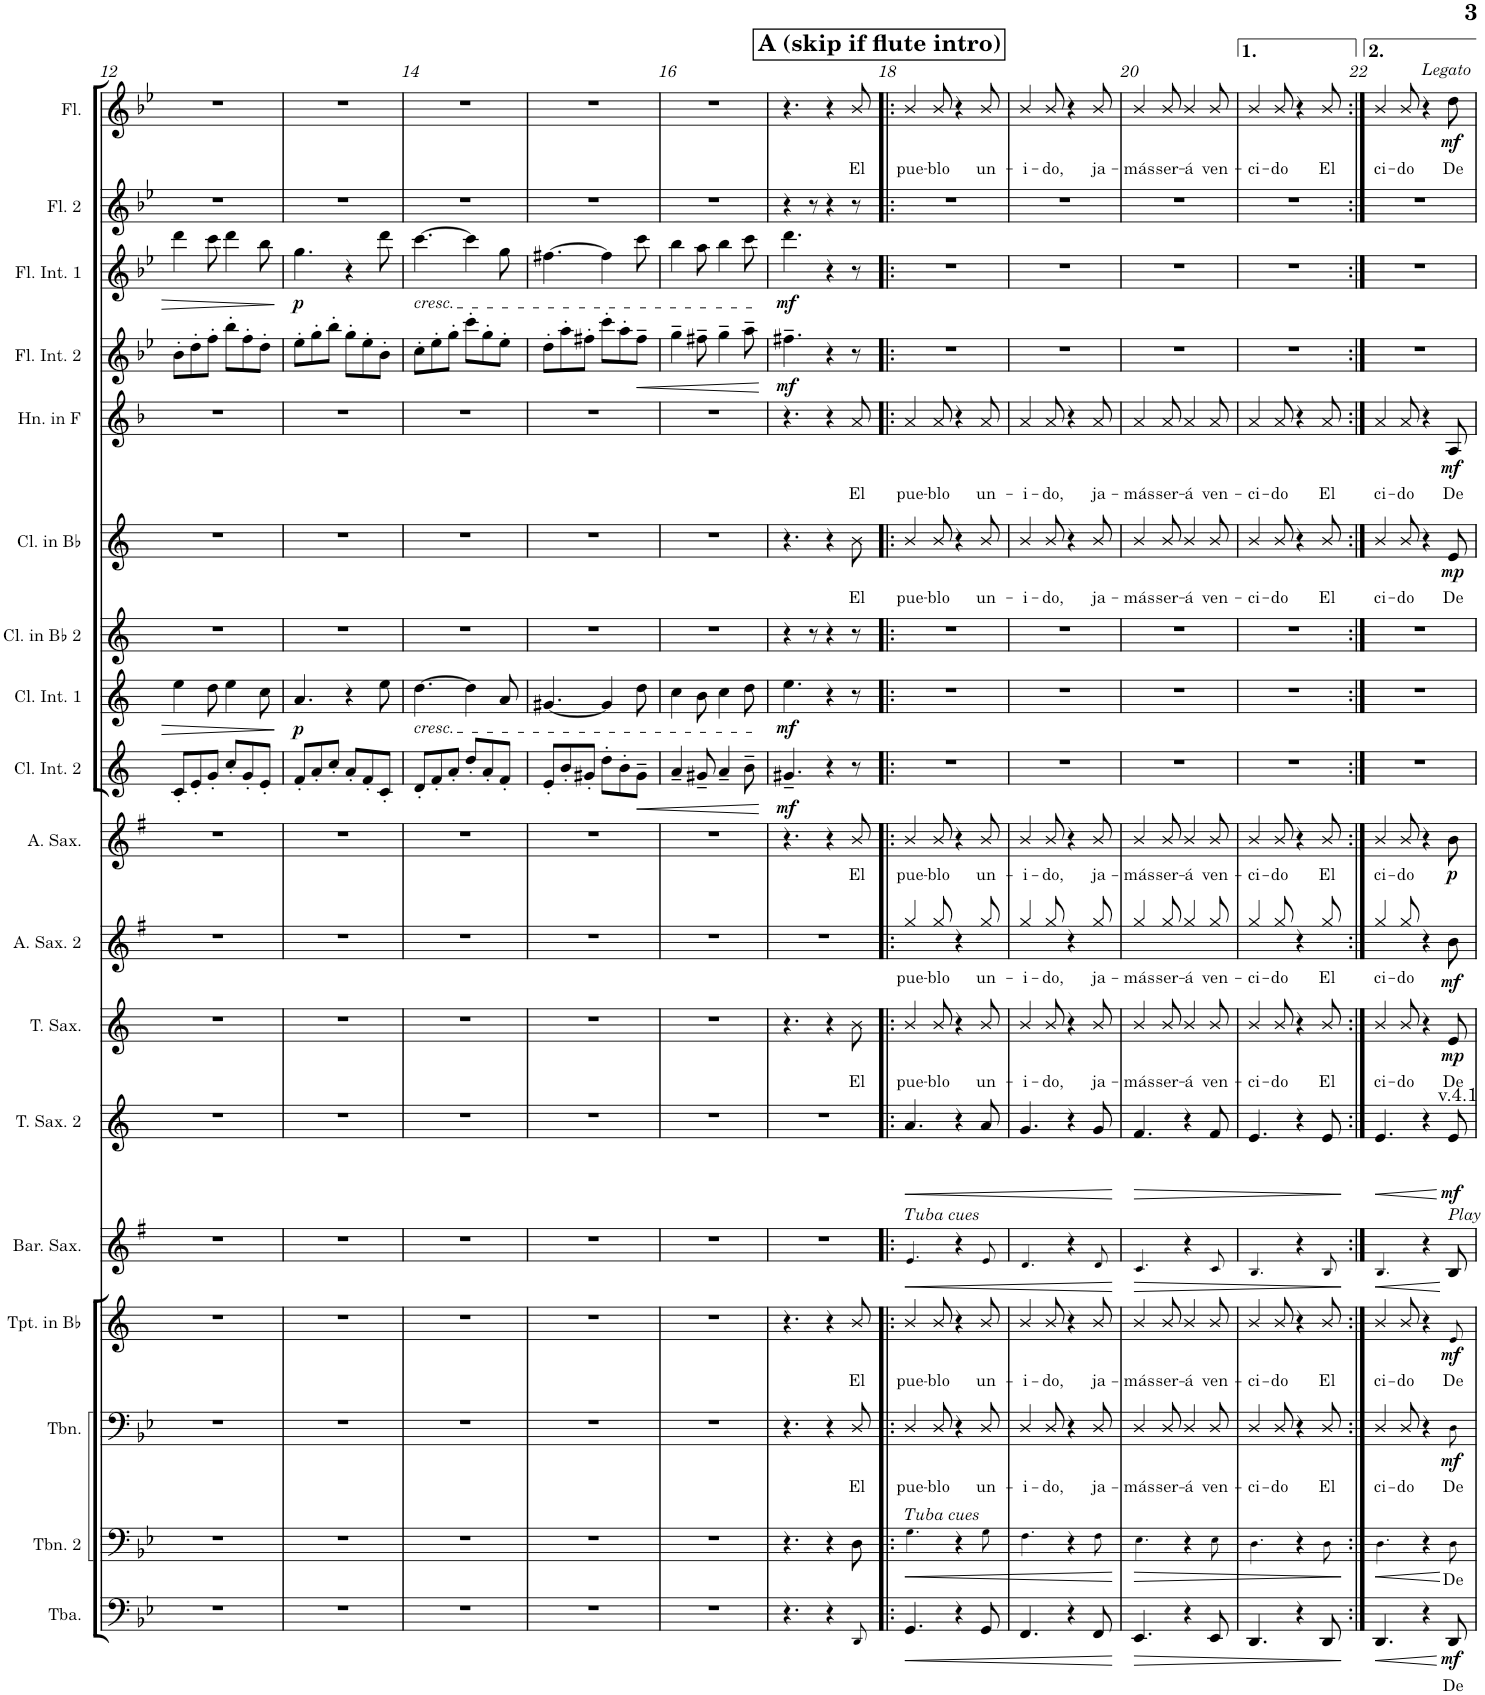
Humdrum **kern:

**kern	**text	**dynam	**kern	**text	**dynam	**kern	**text	**dynam	**kern	**text	**dynam	**kern	**dynam	**kern	**dynam	**kern	**text	**dynam	**kern	**text	**dynam	**kern	**text	**dynam	**kern	**dynam	**kern	**dynam	**kern	**kern	**text	**dynam	**kern	**text	**dynam	**kern	**dynam	**kern	**dynam	**kern	**kern	**text	**dynam
*part18	*part18	*part18	*part17	*part17	*part17	*part16	*part16	*part16	*part15	*part15	*part15	*part14	*part14	*part13	*part13	*part12	*part12	*part12	*part11	*part11	*part11	*part10	*part10	*part10	*part9	*part9	*part8	*part8	*part7	*part6	*part6	*part6	*part5	*part5	*part5	*part4	*part4	*part3	*part3	*part2	*part1	*part1	*part1
*staff18	*staff18	*staff18	*staff17	*staff17	*staff17	*staff16	*staff16	*staff16	*staff15	*staff15	*staff15	*staff14	*staff14	*staff13	*staff13	*staff12	*staff12	*staff12	*staff11	*staff11	*staff11	*staff10	*staff10	*staff10	*staff9	*staff9	*staff8	*staff8	*staff7	*staff6	*staff6	*staff6	*staff5	*staff5	*staff5	*staff4	*staff4	*staff3	*staff3	*staff2	*staff1	*staff1	*staff1
*I"Tuba	*	*	*I"Trombone 2	*	*	*I"Trombone	*	*	*I"Trumpet in Bb	*	*	*I"Baritone Saxophone	*	*I"Tenor Saxophone 2	*	*I"Tenor Saxophone	*	*	*I"Alto Saxophone 2	*	*	*I"Alto Saxophone	*	*	*I"Clarinet Intro 2	*	*I"Clarinet Intro 1	*	*I"Clarinet in Bb 2	*I"Clarinet in Bb	*	*	*I"Horn in F	*	*	*I"Flute Intro 2	*	*I"Flute Intro 1	*	*I"Flute 2	*I"Flute	*	*
*I'Tba.	*	*	*I'Tbn. 2	*	*	*I'Tbn.	*	*	*I'Tpt. in Bb	*	*	*I'Bar. Sax.	*	*I'T. Sax. 2	*	*I'T. Sax.	*	*	*I'A. Sax. 2	*	*	*I'A. Sax.	*	*	*I'Cl. Int. 2	*	*I'Cl. Int. 1	*	*I'Cl. in Bb 2	*I'Cl. in Bb	*	*	*I'Hn. in F	*	*	*I'Fl. Int. 2	*	*I'Fl. Int. 1	*	*I'Fl. 2	*I'Fl.	*	*
!!LO:PB:g=z
*clefF4	*	*	*clefF4	*	*	*clefF4	*	*	*clefG2	*	*	*clefG2	*	*clefG2	*	*clefG2	*	*	*clefG2	*	*	*clefG2	*	*	*clefG2	*	*clefG2	*	*clefG2	*clefG2	*	*	*clefG2	*	*	*clefG2	*	*clefG2	*	*clefG2	*clefG2	*	*
*	*	*	*	*	*	*	*	*	*Trd1c2	*	*	*Trd12c21	*	*Trd8c14	*	*Trd8c14	*	*	*Trd5c9	*	*	*Trd5c9	*	*	*Trd1c2	*	*Trd1c2	*	*Trd1c2	*Trd1c2	*	*	*Trd4c7	*	*	*	*	*	*	*	*	*	*
*k[b-e-]	*	*	*k[b-e-]	*	*	*k[b-e-]	*	*	*k[]	*	*	*k[f#]	*	*k[]	*	*k[]	*	*	*k[f#]	*	*	*k[f#]	*	*	*k[]	*	*k[]	*	*k[]	*k[]	*	*	*k[b-]	*	*	*k[b-e-]	*	*k[b-e-]	*	*k[b-e-]	*k[b-e-]	*	*
*M6/8	*	*	*M6/8	*	*	*M6/8	*	*	*M6/8	*	*	*M6/8	*	*M6/8	*	*M6/8	*	*	*M6/8	*	*	*M6/8	*	*	*M6/8	*	*M6/8	*	*M6/8	*M6/8	*	*	*M6/8	*	*	*M6/8	*	*M6/8	*	*M6/8	*M6/8	*	*
=12	=12	=12	=12	=12	=12	=12	=12	=12	=12	=12	=12	=12	=12	=12	=12	=12	=12	=12	=12	=12	=12	=12	=12	=12	=12	=12	=12	=12	=12	=12	=12	=12	=12	=12	=12	=12	=12	=12	=12	=12	=12	=12	=12
2.r	.	.	2.r	.	.	2.r	.	.	2.r	.	.	2.r	.	2.r	.	2.r	.	.	2.r	.	.	2.r	.	.	8c'/L	.	4ee\	.	2.r	2.r	.	.	2.r	.	.	8b-'\L	.	4ddd\	.	2.r	2.r	.	.
.	.	.	.	.	.	.	.	.	.	.	.	.	.	.	.	.	.	.	.	.	.	.	.	.	8e'/	.	.	.	.	.	.	.	.	.	.	8dd'\	.	.	.	.	.	.	.
.	.	.	.	.	.	.	.	.	.	.	.	.	.	.	.	.	.	.	.	.	.	.	.	.	8g'/J	.	8dd\	.	.	.	.	.	.	.	.	8ff'\J	.	8ccc\	.	.	.	.	.
.	.	.	.	.	.	.	.	.	.	.	.	.	.	.	.	.	.	.	.	.	.	.	.	.	8cc'/L	.	4ee\	.	.	.	.	.	.	.	.	8bb-'\L	.	4ddd\	.	.	.	.	.
.	.	.	.	.	.	.	.	.	.	.	.	.	.	.	.	.	.	.	.	.	.	.	.	.	8g'/	.	.	.	.	.	.	.	.	.	.	8ff'\	.	.	.	.	.	.	.
.	.	.	.	.	.	.	.	.	.	.	.	.	.	.	.	.	.	.	.	.	.	.	.	.	8e'/J	.	8cc\	.	.	.	.	.	.	.	.	8dd'\J	.	8bb-\	.	.	.	.	.
=13	=13	=13	=13	=13	=13	=13	=13	=13	=13	=13	=13	=13	=13	=13	=13	=13	=13	=13	=13	=13	=13	=13	=13	=13	=13	=13	=13	=13	=13	=13	=13	=13	=13	=13	=13	=13	=13	=13	=13	=13	=13	=13	=13
!	!	!	!	!	!	!	!	!	!	!	!	!	!	!	!	!	!	!	!	!	!	!	!	!	!	!	!	!LO:DY:b	!	!	!	!	!	!	!	!	!	!	!LO:DY:b	!	!	!	!
2.r	.	.	2.r	.	.	2.r	.	.	2.r	.	.	2.r	.	2.r	.	2.r	.	.	2.r	.	.	2.r	.	.	8f'/L	.	4.a/	p	2.r	2.r	.	.	2.r	.	.	8ee-'\L	.	4.gg\	p	2.r	2.r	.	.
.	.	.	.	.	.	.	.	.	.	.	.	.	.	.	.	.	.	.	.	.	.	.	.	.	8a'/	.	.	.	.	.	.	.	.	.	.	8gg'\	.	.	.	.	.	.	.
.	.	.	.	.	.	.	.	.	.	.	.	.	.	.	.	.	.	.	.	.	.	.	.	.	8cc'/J	.	.	.	.	.	.	.	.	.	.	8bb-'\J	.	.	.	.	.	.	.
.	.	.	.	.	.	.	.	.	.	.	.	.	.	.	.	.	.	.	.	.	.	.	.	.	8a'/L	.	4r	.	.	.	.	.	.	.	.	8gg'\L	.	4r	.	.	.	.	.
.	.	.	.	.	.	.	.	.	.	.	.	.	.	.	.	.	.	.	.	.	.	.	.	.	8f'/	.	.	.	.	.	.	.	.	.	.	8ee-'\	.	.	.	.	.	.	.
.	.	.	.	.	.	.	.	.	.	.	.	.	.	.	.	.	.	.	.	.	.	.	.	.	8c'/J	.	8ee\	.	.	.	.	.	.	.	.	8b-'\J	.	8ddd\	.	.	.	.	.
=14	=14	=14	=14	=14	=14	=14	=14	=14	=14	=14	=14	=14	=14	=14	=14	=14	=14	=14	=14	=14	=14	=14	=14	=14	=14	=14	=14	=14	=14	=14	=14	=14	=14	=14	=14	=14	=14	=14	=14	=14	=14	=14	=14
!	!	!	!	!	!	!	!	!	!	!	!	!	!	!	!	!	!	!	!	!	!	!	!	!	!	!	!	!	!	!	!	!	!	!	!	!	!	!LO:TX:b:i:t=cresc.	!	!	!	!	!
!	!	!	!	!	!	!	!	!	!	!	!	!	!	!	!	!	!	!	!	!	!	!	!	!	!	!	!LO:TX:b:i:t=cresc.	!	!	!	!	!	!	!	!	!	!	!	!	!	!	!	!
2.r	.	.	2.r	.	.	2.r	.	.	2.r	.	.	2.r	.	2.r	.	2.r	.	.	2.r	.	.	2.r	.	.	8d'/L	.	[4.dd\	.	2.r	2.r	.	.	2.r	.	.	8cc'\L	.	[4.ccc\	.	2.r	2.r	.	.
.	.	.	.	.	.	.	.	.	.	.	.	.	.	.	.	.	.	.	.	.	.	.	.	.	8f'/	.	.	.	.	.	.	.	.	.	.	8ee-'\	.	.	.	.	.	.	.
.	.	.	.	.	.	.	.	.	.	.	.	.	.	.	.	.	.	.	.	.	.	.	.	.	8a'/J	.	.	.	.	.	.	.	.	.	.	8gg'\J	.	.	.	.	.	.	.
.	.	.	.	.	.	.	.	.	.	.	.	.	.	.	.	.	.	.	.	.	.	.	.	.	8dd'/L	.	4dd\]	.	.	.	.	.	.	.	.	8ccc'\L	.	4ccc\]	.	.	.	.	.
.	.	.	.	.	.	.	.	.	.	.	.	.	.	.	.	.	.	.	.	.	.	.	.	.	8a'/	.	.	.	.	.	.	.	.	.	.	8gg'\	.	.	.	.	.	.	.
.	.	.	.	.	.	.	.	.	.	.	.	.	.	.	.	.	.	.	.	.	.	.	.	.	8f'/J	.	8a/	.	.	.	.	.	.	.	.	8ee-'\J	.	8gg\	.	.	.	.	.
=15	=15	=15	=15	=15	=15	=15	=15	=15	=15	=15	=15	=15	=15	=15	=15	=15	=15	=15	=15	=15	=15	=15	=15	=15	=15	=15	=15	=15	=15	=15	=15	=15	=15	=15	=15	=15	=15	=15	=15	=15	=15	=15	=15
2.r	.	.	2.r	.	.	2.r	.	.	2.r	.	.	2.r	.	2.r	.	2.r	.	.	2.r	.	.	2.r	.	.	8e'/L	.	[4.g#X/	.	2.r	2.r	.	.	2.r	.	.	8dd'\L	.	[4.ff#X\	.	2.r	2.r	.	.
.	.	.	.	.	.	.	.	.	.	.	.	.	.	.	.	.	.	.	.	.	.	.	.	.	8b'/	.	.	.	.	.	.	.	.	.	.	8aa'\	.	.	.	.	.	.	.
.	.	.	.	.	.	.	.	.	.	.	.	.	.	.	.	.	.	.	.	.	.	.	.	.	8g#X'/J	.	.	.	.	.	.	.	.	.	.	8ff#X'\J	.	.	.	.	.	.	.
.	.	.	.	.	.	.	.	.	.	.	.	.	.	.	.	.	.	.	.	.	.	.	.	.	8dd'\L	.	4g#/]	.	.	.	.	.	.	.	.	8ccc'\L	.	4ff#\]	.	.	.	.	.
.	.	.	.	.	.	.	.	.	.	.	.	.	.	.	.	.	.	.	.	.	.	.	.	.	8b'\	.	.	.	.	.	.	.	.	.	.	8aa'\	.	.	.	.	.	.	.
!	!	!	!	!	!	!	!	!	!	!	!	!	!	!	!	!	!	!	!	!	!	!	!	!	!	!LO:HP:b	!	!	!	!	!	!	!	!	!	!	!LO:HP:b	!	!	!	!	!	!
.	.	.	.	.	.	.	.	.	.	.	.	.	.	.	.	.	.	.	.	.	.	.	.	.	8g#~\J	<	8dd\	.	.	.	.	.	.	.	.	8ff#~\J	<	8ccc\	.	.	.	.	.
=16	=16	=16	=16	=16	=16	=16	=16	=16	=16	=16	=16	=16	=16	=16	=16	=16	=16	=16	=16	=16	=16	=16	=16	=16	=16	=16	=16	=16	=16	=16	=16	=16	=16	=16	=16	=16	=16	=16	=16	=16	=16	=16	=16
2.r	.	.	2.r	.	.	2.r	.	.	2.r	.	.	2.r	.	2.r	.	2.r	.	.	2.r	.	.	2.r	.	.	4a~/	.	4cc\	.	2.r	2.r	.	.	2.r	.	.	4gg~\	.	4bb-\	.	2.r	2.r	.	.
.	.	.	.	.	.	.	.	.	.	.	.	.	.	.	.	.	.	.	.	.	.	.	.	.	8g#X~/	.	8b\	.	.	.	.	.	.	.	.	8ff#X~\	.	8aa\	.	.	.	.	.
.	.	.	.	.	.	.	.	.	.	.	.	.	.	.	.	.	.	.	.	.	.	.	.	.	4a~/	.	4cc\	.	.	.	.	.	.	.	.	4gg~\	.	4bb-\	.	.	.	.	.
.	.	.	.	.	.	.	.	.	.	.	.	.	.	.	.	.	.	.	.	.	.	.	.	.	8b~\	.	8dd\	.	.	.	.	.	.	.	.	8aa~\	.	8ccc\	.	.	.	.	.
.	.	.	.	.	.	.	.	.	.	.	.	.	.	.	.	.	.	.	.	.	.	.	.	.	.	[	.	.	.	.	.	.	.	.	.	.	[	.	.	.	.	.	.
=17	=17	=17	=17	=17	=17	=17	=17	=17	=17	=17	=17	=17	=17	=17	=17	=17	=17	=17	=17	=17	=17	=17	=17	=17	=17	=17	=17	=17	=17	=17	=17	=17	=17	=17	=17	=17	=17	=17	=17	=17	=17	=17	=17
!	!	!	!	!	!	!	!	!	!	!	!	!	!	!	!	!	!	!	!	!	!	!	!	!	!	!LO:DY:b	!	!LO:DY:b	!	!	!	!	!	!	!	!	!LO:DY:b	!	!LO:DY:b	!	!	!	!
4.r	.	.	4.r	.	.	4.r	.	.	4.r	.	.	2.r	.	2.r	.	4.r	.	.	2.r	.	.	4.r	.	.	4.g#X~/	mf	4.ee\	mf	4r	4.r	.	.	4.r	.	.	4.ff#X~\	mf	4.ddd\	mf	4r	4.r	.	.
.	.	.	.	.	.	.	.	.	.	.	.	.	.	.	.	.	.	.	.	.	.	.	.	.	.	.	.	.	8r	.	.	.	.	.	.	.	.	.	.	8r	.	.	.
4r	.	.	4r	.	.	4r	.	.	4r	.	.	.	.	.	.	4r	.	.	.	.	.	4r	.	.	4r	.	4r	.	4r	4r	.	.	4r	.	.	4r	.	4r	.	4r	4r	.	.
!	!	!	!	!	!	!	!LO:LY:b	!	!	!LO:LY:b	!	!	!	!	!	!	!LO:LY:b	!	!	!	!	!	!LO:LY:b	!	!	!	!	!	!	!	!LO:LY:b	!	!	!LO:LY:b	!	!	!	!	!	!	!	!LO:LY:b	!
8DD/	.	.	8D\	.	.	8D/	El	.	8b/	El	.	.	.	.	.	8b\	El	.	.	.	.	8b/	El	.	8r	.	8r	.	8r	8b\	El	.	8a/	El	.	8r	.	8r	.	8r	8b-/	El	.
!!LO:REH:place=s1:a:B:cj:fs=14:t=A (skip if flute intro)
=18!|:	=18!|:	=18!|:	=18!|:	=18!|:	=18!|:	=18!|:	=18!|:	=18!|:	=18!|:	=18!|:	=18!|:	=18!|:	=18!|:	=18!|:	=18!|:	=18!|:	=18!|:	=18!|:	=18!|:	=18!|:	=18!|:	=18!|:	=18!|:	=18!|:	=18!|:	=18!|:	=18!|:	=18!|:	=18!|:	=18!|:	=18!|:	=18!|:	=18!|:	=18!|:	=18!|:	=18!|:	=18!|:	=18!|:	=18!|:	=18!|:	=18!|:	=18!|:	=18!|:
!	!	!	!	!	!	!	!	!	!	!	!	!LO:TX:a:i:t=Tuba cues	!	!	!	!	!	!	!	!	!	!	!	!	!	!	!	!	!	!	!	!	!	!	!	!	!	!	!	!	!	!	!
!	!	!	!LO:TX:a:i:t=Tuba cues	!	!	!	!	!	!	!	!	!	!	!	!	!	!	!	!	!	!	!	!	!	!	!	!	!	!	!	!	!	!	!	!	!	!	!	!	!	!	!	!
!	!	!LO:HP:b	!	!	!LO:HP:b	!	!LO:LY:b	!	!	!LO:LY:b	!	!	!LO:HP:b	!	!LO:HP:b	!	!LO:LY:b	!	!	!LO:LY:b	!	!	!LO:LY:b	!	!	!	!	!	!	!	!LO:LY:b	!	!	!LO:LY:b	!	!	!	!	!	!	!	!LO:LY:b	!
4.GG/	.	<	4.G\	.	<	4D/	pue-	.	4b/	pue-	.	4.e/	<	4.a/	<	4b/	pue-	.	4gg/	pue-	.	4b/	pue-	.	2.r	.	2.r	.	2.r	4b/	pue-	.	4a/	pue-	.	2.r	.	2.r	.	2.r	4b-/	pue-	.
!	!	!	!	!	!	!	!LO:LY:b	!	!	!LO:LY:b	!	!	!	!	!	!	!LO:LY:b	!	!	!LO:LY:b	!	!	!LO:LY:b	!	!	!	!	!	!	!	!LO:LY:b	!	!	!LO:LY:b	!	!	!	!	!	!	!	!LO:LY:b	!
.	.	.	.	.	.	8D/	-blo	.	8b/	-blo	.	.	.	.	.	8b/	-blo	.	8gg/	-blo	.	8b/	-blo	.	.	.	.	.	.	8b/	-blo	.	8a/	-blo	.	.	.	.	.	.	8b-/	-blo	.
4r	.	.	4r	.	.	4r	.	.	4r	.	.	4r	.	4r	.	4r	.	.	4r	.	.	4r	.	.	.	.	.	.	.	4r	.	.	4r	.	.	.	.	.	.	.	4r	.	.
!	!	!	!	!	!	!	!LO:LY:b	!	!	!LO:LY:b	!	!	!	!	!	!	!LO:LY:b	!	!	!LO:LY:b	!	!	!LO:LY:b	!	!	!	!	!	!	!	!LO:LY:b	!	!	!LO:LY:b	!	!	!	!	!	!	!	!LO:LY:b	!
8GG/	.	.	8G\	.	.	8D/	un-	.	8b/	un-	.	8e/	.	8a/	.	8b/	un-	.	8gg/	un-	.	8b/	un-	.	.	.	.	.	.	8b/	un-	.	8a/	un-	.	.	.	.	.	.	8b-/	un-	.
=19	=19	=19	=19	=19	=19	=19	=19	=19	=19	=19	=19	=19	=19	=19	=19	=19	=19	=19	=19	=19	=19	=19	=19	=19	=19	=19	=19	=19	=19	=19	=19	=19	=19	=19	=19	=19	=19	=19	=19	=19	=19	=19	=19
!	!	!	!	!	!	!	!LO:LY:b	!	!	!LO:LY:b	!	!	!	!	!	!	!LO:LY:b	!	!	!LO:LY:b	!	!	!LO:LY:b	!	!	!	!	!	!	!	!LO:LY:b	!	!	!LO:LY:b	!	!	!	!	!	!	!	!LO:LY:b	!
4.FF/	.	.	4.F\	.	.	4D/	-i-	.	4b/	-i-	.	4.d/	.	4.g/	.	4b/	-i-	.	4gg/	-i-	.	4b/	-i-	.	2.r	.	2.r	.	2.r	4b/	-i-	.	4a/	-i-	.	2.r	.	2.r	.	2.r	4b-/	-i-	.
!	!	!	!	!	!	!	!LO:LY:b	!	!	!LO:LY:b	!	!	!	!	!	!	!LO:LY:b	!	!	!LO:LY:b	!	!	!LO:LY:b	!	!	!	!	!	!	!	!LO:LY:b	!	!	!LO:LY:b	!	!	!	!	!	!	!	!LO:LY:b	!
.	.	.	.	.	.	8D/	-do,	.	8b/	-do,	.	.	.	.	.	8b/	-do,	.	8gg/	-do,	.	8b/	-do,	.	.	.	.	.	.	8b/	-do,	.	8a/	-do,	.	.	.	.	.	.	8b-/	-do,	.
4r	.	.	4r	.	.	4r	.	.	4r	.	.	4r	.	4r	.	4r	.	.	4r	.	.	4r	.	.	.	.	.	.	.	4r	.	.	4r	.	.	.	.	.	.	.	4r	.	.
!	!	!	!	!	!	!	!LO:LY:b	!	!	!LO:LY:b	!	!	!	!	!	!	!LO:LY:b	!	!	!LO:LY:b	!	!	!LO:LY:b	!	!	!	!	!	!	!	!LO:LY:b	!	!	!LO:LY:b	!	!	!	!	!	!	!	!LO:LY:b	!
8FF/	.	.	8F\	.	.	8D/	ja-	.	8b/	ja-	.	8d/	.	8g/	.	8b/	ja-	.	8gg/	ja-	.	8b/	ja-	.	.	.	.	.	.	8b/	ja-	.	8a/	ja-	.	.	.	.	.	.	8b-/	ja-	.
.	.	[	.	.	[	.	.	.	.	.	.	.	[	.	[	.	.	.	.	.	.	.	.	.	.	.	.	.	.	.	.	.	.	.	.	.	.	.	.	.	.	.	.
=20	=20	=20	=20	=20	=20	=20	=20	=20	=20	=20	=20	=20	=20	=20	=20	=20	=20	=20	=20	=20	=20	=20	=20	=20	=20	=20	=20	=20	=20	=20	=20	=20	=20	=20	=20	=20	=20	=20	=20	=20	=20	=20	=20
!	!	!LO:HP:b	!	!	!LO:HP:b	!	!LO:LY:b	!	!	!LO:LY:b	!	!	!LO:HP:b	!	!LO:HP:b	!	!LO:LY:b	!	!	!LO:LY:b	!	!	!LO:LY:b	!	!	!	!	!	!	!	!LO:LY:b	!	!	!LO:LY:b	!	!	!	!	!	!	!	!LO:LY:b	!
4.EE-/	.	>	4.E-\	.	>	4D/	-más	.	4b/	-más	.	4.c/	>	4.f/	>	4b/	-más	.	4gg/	-más	.	4b/	-más	.	2.r	.	2.r	.	2.r	4b/	-más	.	4a/	-más	.	2.r	.	2.r	.	2.r	4b-/	-más	.
!	!	!	!	!	!	!	!LO:LY:b	!	!	!LO:LY:b	!	!	!	!	!	!	!LO:LY:b	!	!	!LO:LY:b	!	!	!LO:LY:b	!	!	!	!	!	!	!	!LO:LY:b	!	!	!LO:LY:b	!	!	!	!	!	!	!	!LO:LY:b	!
.	.	.	.	.	.	8D/	ser-	.	8b/	ser-	.	.	.	.	.	8b/	ser-	.	8gg/	ser-	.	8b/	ser-	.	.	.	.	.	.	8b/	ser-	.	8a/	ser-	.	.	.	.	.	.	8b-/	ser-	.
!	!	!	!	!	!	!	!LO:LY:b	!	!	!LO:LY:b	!	!	!	!	!	!	!LO:LY:b	!	!	!LO:LY:b	!	!	!LO:LY:b	!	!	!	!	!	!	!	!LO:LY:b	!	!	!LO:LY:b	!	!	!	!	!	!	!	!LO:LY:b	!
4r	.	.	4r	.	.	4D/	-á	.	4b/	-á	.	4r	.	4r	.	4b/	-á	.	4gg/	-á	.	4b/	-á	.	.	.	.	.	.	4b/	-á	.	4a/	-á	.	.	.	.	.	.	4b-/	-á	.
!	!	!	!	!	!	!	!LO:LY:b	!	!	!LO:LY:b	!	!	!	!	!	!	!LO:LY:b	!	!	!LO:LY:b	!	!	!LO:LY:b	!	!	!	!	!	!	!	!LO:LY:b	!	!	!LO:LY:b	!	!	!	!	!	!	!	!LO:LY:b	!
8EE-/	.	.	8E-\	.	.	8D/	ven-	.	8b/	ven-	.	8c/	.	8f/	.	8b/	ven-	.	8gg/	ven-	.	8b/	ven-	.	.	.	.	.	.	8b/	ven-	.	8a/	ven-	.	.	.	.	.	.	8b-/	ven-	.
=21	=21	=21	=21	=21	=21	=21	=21	=21	=21	=21	=21	=21	=21	=21	=21	=21	=21	=21	=21	=21	=21	=21	=21	=21	=21	=21	=21	=21	=21	=21	=21	=21	=21	=21	=21	=21	=21	=21	=21	=21	=21	=21	=21
!	!	!	!	!	!	!	!LO:LY:b	!	!	!LO:LY:b	!	!	!	!	!	!	!LO:LY:b	!	!	!LO:LY:b	!	!	!LO:LY:b	!	!	!	!	!	!	!	!LO:LY:b	!	!	!LO:LY:b	!	!	!	!	!	!	!	!LO:LY:b	!
4.DD/	.	.	4.D\	.	.	4D/	-ci-	.	4b/	-ci-	.	4.B/	.	4.e/	.	4b/	-ci-	.	4gg/	-ci-	.	4b/	-ci-	.	2.r	.	2.r	.	2.r	4b/	-ci-	.	4a/	-ci-	.	2.r	.	2.r	.	2.r	4b-/	-ci-	.
!	!	!	!	!	!	!	!LO:LY:b	!	!	!LO:LY:b	!	!	!	!	!	!	!LO:LY:b	!	!	!LO:LY:b	!	!	!LO:LY:b	!	!	!	!	!	!	!	!LO:LY:b	!	!	!LO:LY:b	!	!	!	!	!	!	!	!LO:LY:b	!
.	.	.	.	.	.	8D/	-do	.	8b/	-do	.	.	.	.	.	8b/	-do	.	8gg/	-do	.	8b/	-do	.	.	.	.	.	.	8b/	-do	.	8a/	-do	.	.	.	.	.	.	8b-/	-do	.
4r	.	.	4r	.	.	4r	.	.	4r	.	.	4r	.	4r	.	4r	.	.	4r	.	.	4r	.	.	.	.	.	.	.	4r	.	.	4r	.	.	.	.	.	.	.	4r	.	.
!	!	!	!	!	!	!	!LO:LY:b	!	!	!LO:LY:b	!	!	!	!	!	!	!LO:LY:b	!	!	!LO:LY:b	!	!	!LO:LY:b	!	!	!	!	!	!	!	!LO:LY:b	!	!	!LO:LY:b	!	!	!	!	!	!	!	!LO:LY:b	!
8DD/	.	.	8D\	.	.	8D/	El	.	8b/	El	.	8B/	.	8e/	.	8b/	El	.	8gg/	El	.	8b/	El	.	.	.	.	.	.	8b/	El	.	8a/	El	.	.	.	.	.	.	8b-/	El	.
.	.	]	.	.	]	.	.	.	.	.	.	.	]	.	]	.	.	.	.	.	.	.	.	.	.	.	.	.	.	.	.	.	.	.	.	.	.	.	.	.	.	.	.
=22:|!	=22:|!	=22:|!	=22:|!	=22:|!	=22:|!	=22:|!	=22:|!	=22:|!	=22:|!	=22:|!	=22:|!	=22:|!	=22:|!	=22:|!	=22:|!	=22:|!	=22:|!	=22:|!	=22:|!	=22:|!	=22:|!	=22:|!	=22:|!	=22:|!	=22:|!	=22:|!	=22:|!	=22:|!	=22:|!	=22:|!	=22:|!	=22:|!	=22:|!	=22:|!	=22:|!	=22:|!	=22:|!	=22:|!	=22:|!	=22:|!	=22:|!	=22:|!	=22:|!
!	!	!LO:HP:b	!	!	!LO:HP:b	!	!LO:LY:b	!	!	!LO:LY:b	!	!	!LO:HP:b	!	!LO:HP:b	!	!LO:LY:b	!	!	!LO:LY:b	!	!	!LO:LY:b	!	!	!	!	!	!	!	!LO:LY:b	!	!	!LO:LY:b	!	!	!	!	!	!	!	!LO:LY:b	!
4.DD/	.	<	4.D\	.	<	4D/	ci-	.	4b/	ci-	.	4.B/	<	4.e/	<	4b/	ci-	.	4gg/	ci-	.	4b/	ci-	.	2.r	.	2.r	.	2.r	4b/	ci-	.	4a/	ci-	.	2.r	.	2.r	.	2.r	4b-/	ci-	.
!	!	!	!	!	!	!	!LO:LY:b	!	!	!LO:LY:b	!	!	!	!	!	!	!LO:LY:b	!	!	!LO:LY:b	!	!	!LO:LY:b	!	!	!	!	!	!	!	!LO:LY:b	!	!	!LO:LY:b	!	!	!	!	!	!	!	!LO:LY:b	!
.	.	.	.	.	.	8D/	-do	.	8b/	-do	.	.	.	.	.	8b/	-do	.	8gg/	-do	.	8b/	-do	.	.	.	.	.	.	8b/	-do	.	8a/	-do	.	.	.	.	.	.	8b-/	-do	.
!	!	!	!	!	!	!	!	!	!	!	!	!	!	!	!	!	!	!	!	!	!	!	!	!	!	!	!	!	!	!	!	!	!	!	!	!	!	!	!	!	!LO:TX:a:i:t=Legato	!	!
4r	.	.	4r	.	.	4r	.	.	4r	.	.	4r	.	4r	.	4r	.	.	4r	.	.	4r	.	.	.	.	.	.	.	4r	.	.	4r	.	.	.	.	.	.	.	4r	.	.
!	!	!	!	!	!	!	!	!	!	!	!	!LO:TX:a:i:t=Play	!	!	!	!	!	!	!	!	!	!	!	!	!	!	!	!	!	!	!	!	!	!	!	!	!	!	!	!	!	!	!
!	!LO:LY:b	!LO:DY:n=1:b	!	!LO:LY:b	!	!	!LO:LY:b	!LO:DY:b	!	!LO:LY:b	!LO:DY:b	!	!	!	!LO:DY:n=1:b	!	!LO:LY:b	!LO:DY:b	!	!	!LO:DY:b	!	!	!LO:DY:b	!	!	!	!	!	!	!LO:LY:b	!LO:DY:b	!	!LO:LY:b	!LO:DY:b	!	!	!	!	!	!	!LO:LY:b	!LO:DY:b
8DD/	De	[ mf	8D\	De	[	8D\	De	mf	8e/	De	mf	8B/	[	8e/	[ mf	8e/	De	mp	8b\	.	mf	8b\	.	p	.	.	.	.	.	8e/	De	mp	8A/	De	mf	.	.	.	.	.	8dd\	De	mf
=	=	=	=	=	=	=	=	=	=	=	=	=	=	=	=	=	=	=	=	=	=	=	=	=	=	=	=	=	=	=	=	=	=	=	=	=	=	=	=	=	=	=	=
*-	*-	*-	*-	*-	*-	*-	*-	*-	*-	*-	*-	*-	*-	*-	*-	*-	*-	*-	*-	*-	*-	*-	*-	*-	*-	*-	*-	*-	*-	*-	*-	*-	*-	*-	*-	*-	*-	*-	*-	*-	*-	*-	*-
